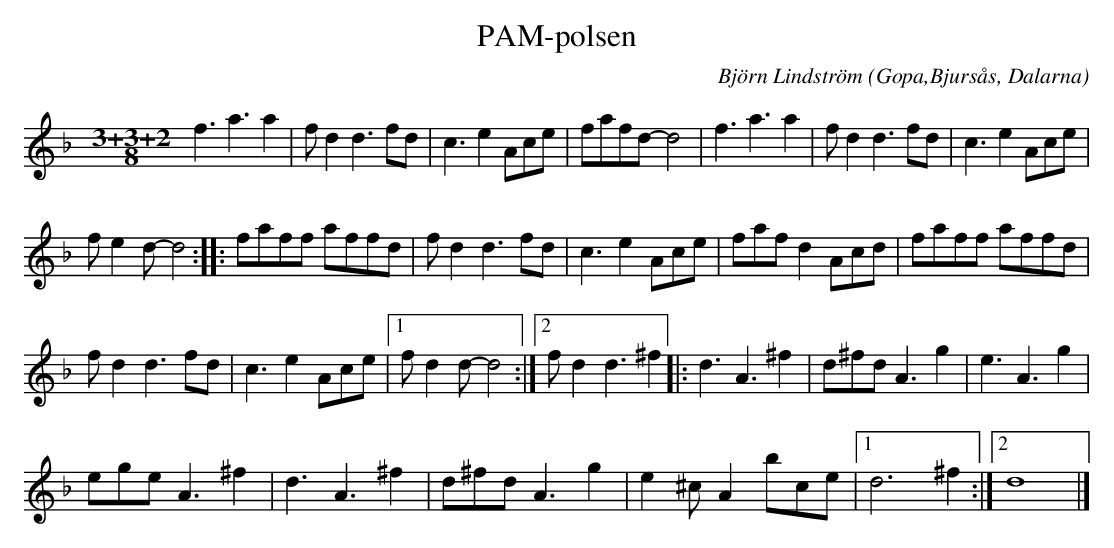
X:1
T:PAM-polsen
C: Björn Lindström
O:Gopa,Bjursås, Dalarna
M:3/4
L:1/8
K:Dm, D
[M:3+3+2/8] f3 a3 a2 | f d2 d3 fd | c3 e2 Ace | fafd- d4 | f3 a3 a2 | f d2 d3 fd | c3 e2 Ace | %31
 f e2 d- d4 :: faff affd | f d2 d3 fd | c3 e2 Ace | faf d2 Acd | faff affd | %39
 f d2 d3 fd | c3 e2 Ace |1 f d2 d- d4 :|2 f d2 d3 ^f2 |: d3 A3 ^f2 | d^fd A3 g2 | e3 A3 g2 | %46
 ege A3 ^f2 | d3 A3 ^f2 | d^fd A3 g2 | e2 ^c A2 bce |1 d6 ^f2 :|2 d8 |] %52
